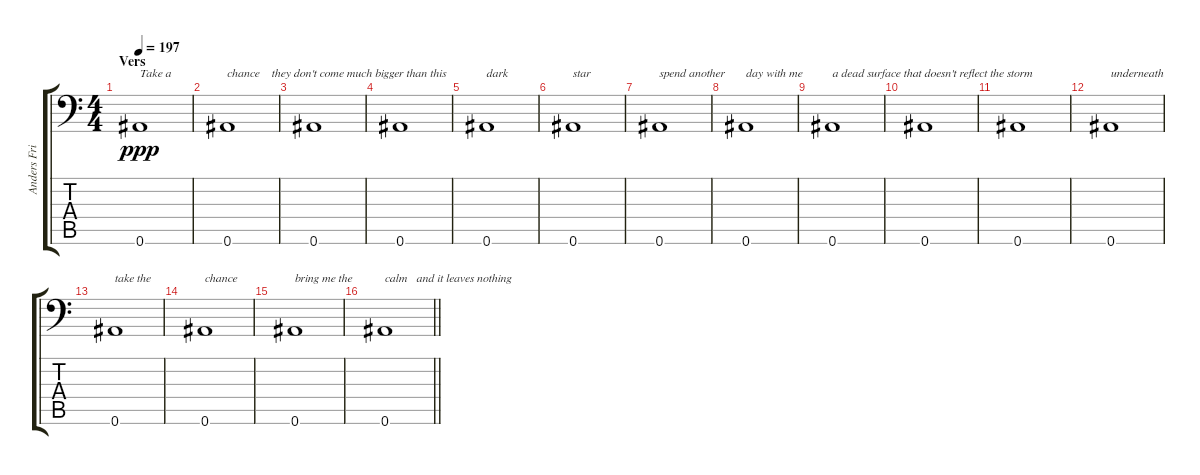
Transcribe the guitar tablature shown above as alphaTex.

\track ("Anders Fridén" "Anders Fri") {instrument distortionguitar}
\staff {score tabs}
\tuning (C4 G3 Eb3 Bb2 F2 Bb1) {hide}
\ts (4 4)
\section ("" "Vers")
\tempo 197
\clef f4
\ks c
0.6.1{txt "Take a " dy ppp} |
0.6.1{txt "chance    they don't come much bigger than this  "} |
0.6.1 |
0.6.1 |
0.6.1{txt "dark "} |
0.6.1{txt "star"} |
0.6.1{txt "spend another "} |
0.6.1{txt "day with me"} |
0.6.1{txt "a dead surface that doesn't reflect the storm "} |
0.6.1 |
0.6.1 |
0.6.1{txt "underneath "} |
0.6.1{txt "take the"} |
0.6.1{txt "chance"} |
0.6.1{txt "bring me the"} |
\barLineRight lightlight
0.6.1{txt "calm   and it leaves nothing"}
